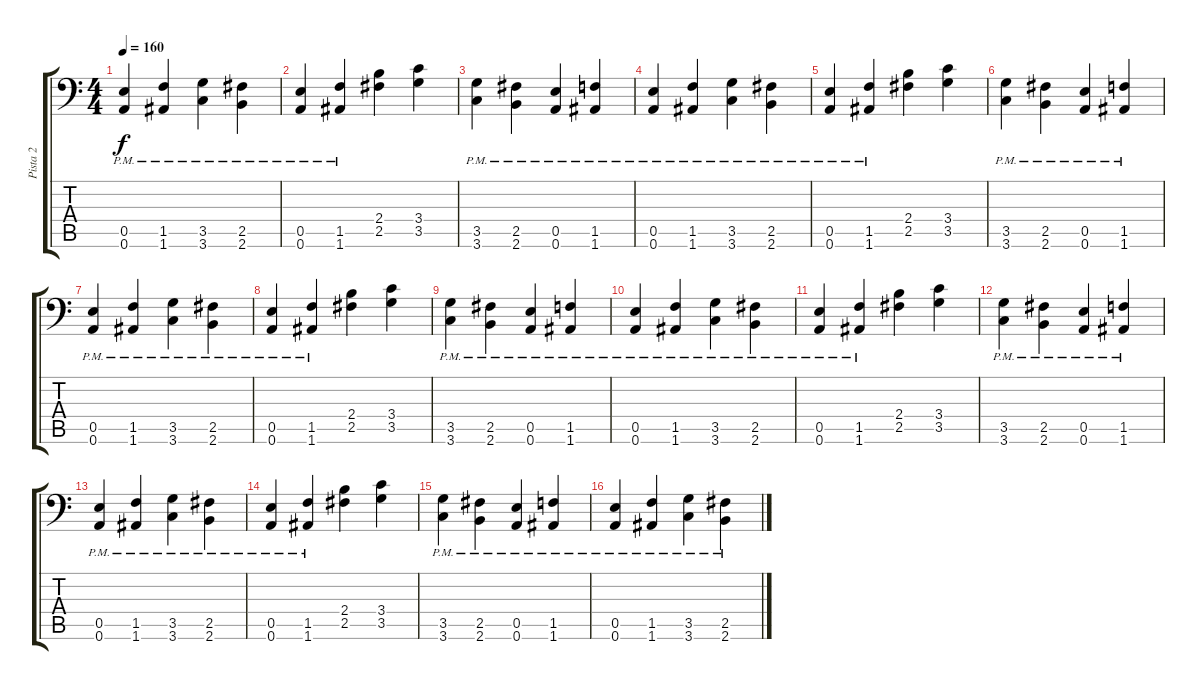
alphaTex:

\track ("Pista 2" "Pista 2") {instrument distortionguitar}
\staff {score tabs}
\tuning (B3 Gb3 D3 A2 E2 A1) {hide}
\ts (4 4)
\tempo 160
\clef f4
\ks c
(0.5{pm} 0.6{pm}).4{dy f} (1.5{pm} 1.6{pm}).4 (3.5{pm} 3.6{pm}).4 (2.5{pm} 2.6{pm}).4 |
(0.5{pm} 0.6{pm}).4 (1.5{pm} 1.6{pm}).4 (2.4 2.5).4 (3.4 3.5).4 |
(3.5{pm} 3.6{pm}).4 (2.5{pm} 2.6{pm}).4 (0.5{pm} 0.6{pm}).4 (1.5{pm} 1.6{pm}).4 |
(0.5{pm} 0.6{pm}).4 (1.5{pm} 1.6{pm}).4 (3.5{pm} 3.6{pm}).4 (2.5{pm} 2.6{pm}).4 |
(0.5{pm} 0.6{pm}).4 (1.5{pm} 1.6{pm}).4 (2.4 2.5).4 (3.4 3.5).4 |
(3.5{pm} 3.6{pm}).4 (2.5{pm} 2.6{pm}).4 (0.5{pm} 0.6{pm}).4 (1.5{pm} 1.6{pm}).4 |
(0.5{pm} 0.6{pm}).4 (1.5{pm} 1.6{pm}).4 (3.5{pm} 3.6{pm}).4 (2.5{pm} 2.6{pm}).4 |
(0.5{pm} 0.6{pm}).4 (1.5{pm} 1.6{pm}).4 (2.4 2.5).4 (3.4 3.5).4 |
(3.5{pm} 3.6{pm}).4 (2.5{pm} 2.6{pm}).4 (0.5{pm} 0.6{pm}).4 (1.5{pm} 1.6{pm}).4 |
(0.5{pm} 0.6{pm}).4 (1.5{pm} 1.6{pm}).4 (3.5{pm} 3.6{pm}).4 (2.5{pm} 2.6{pm}).4 |
(0.5{pm} 0.6{pm}).4 (1.5{pm} 1.6{pm}).4 (2.4 2.5).4 (3.4 3.5).4 |
(3.5{pm} 3.6{pm}).4 (2.5{pm} 2.6{pm}).4 (0.5{pm} 0.6{pm}).4 (1.5{pm} 1.6{pm}).4 |
(0.5{pm} 0.6{pm}).4 (1.5{pm} 1.6{pm}).4 (3.5{pm} 3.6{pm}).4 (2.5{pm} 2.6{pm}).4 |
(0.5{pm} 0.6{pm}).4 (1.5{pm} 1.6{pm}).4 (2.4 2.5).4 (3.4 3.5).4 |
(3.5{pm} 3.6{pm}).4 (2.5{pm} 2.6{pm}).4 (0.5{pm} 0.6{pm}).4 (1.5{pm} 1.6{pm}).4 |
(0.5{pm} 0.6{pm}).4 (1.5{pm} 1.6{pm}).4 (3.5{pm} 3.6{pm}).4 (2.5{pm} 2.6{pm}).4
